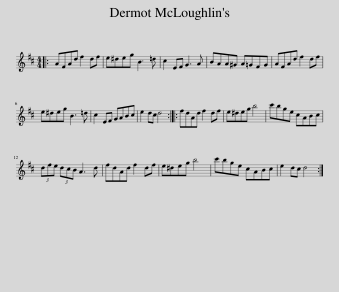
X:1
L:1/8
M:4/4
I:linebreak $
K:D
V:1 treble
V:1
|: AFAd f2 df | e^deg B3 =d | c2 EF G3 A | BAA^G A=GFG | AFAd f2 df |$ %5
 e^deg B3 =d | c2 EF GABc | e2 dc d4 :: fdAd f2 df | e^deg b4 | %10
 c'bge cABc |$ (3dfe (3dcB A3 d | fdAd f2 df | e^deg b4 | c'bge cABc | %15
 e2 dc d4 :| %16
